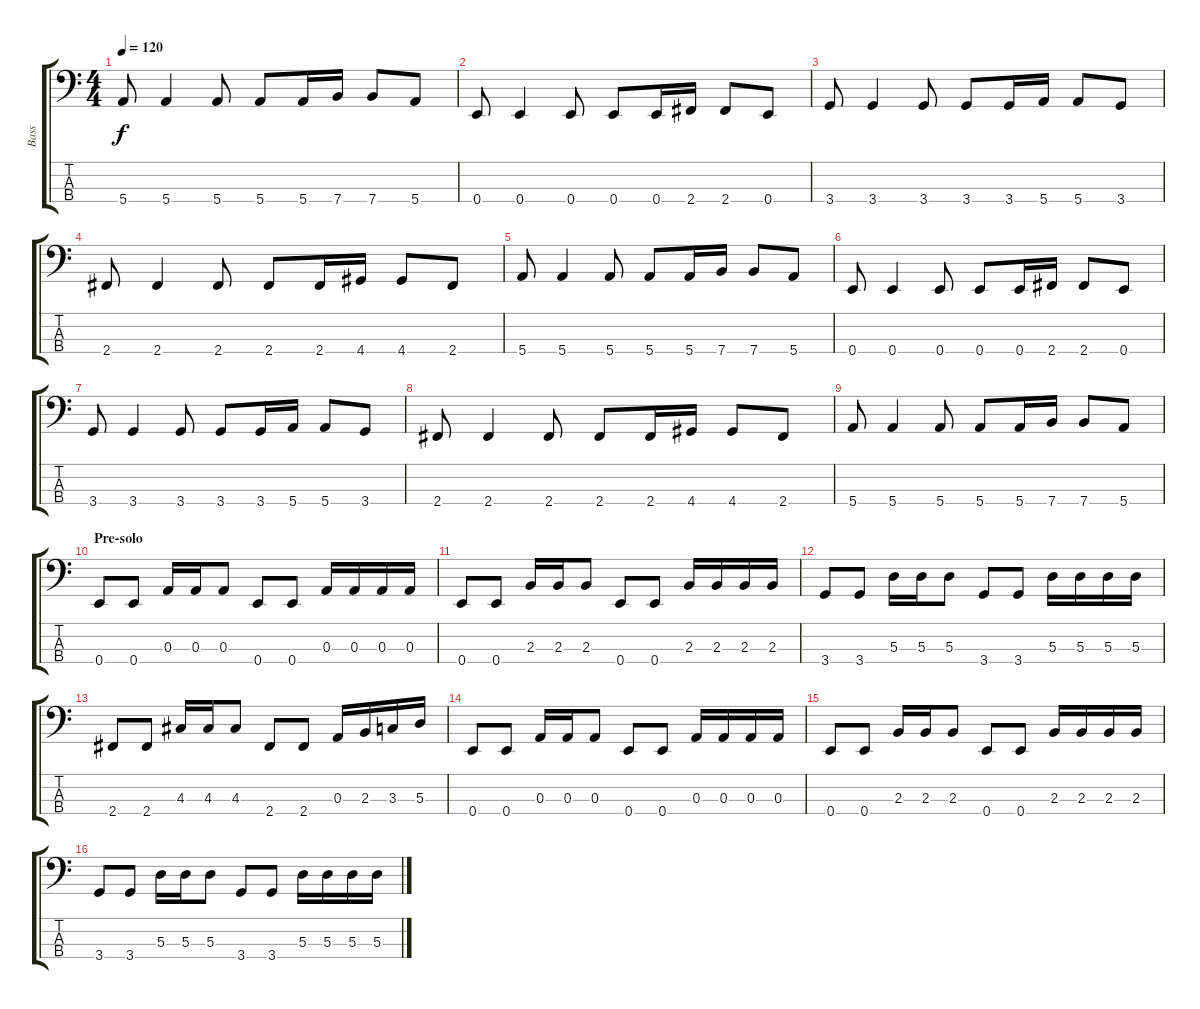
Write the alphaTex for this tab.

\track ("Bass" "Bass") {instrument slapbass1}
\staff {score tabs}
\tuning (G2 D2 A1 E1) {hide}
\ts (4 4)
\tempo 120
\clef f4
\ks c
5.4.8{dy f} 5.4.4 5.4.8 5.4.8 5.4.16 7.4.16 7.4.8 5.4.8 |
0.4.8 0.4.4 0.4.8 0.4.8 0.4.16 2.4.16 2.4.8 0.4.8 |
3.4.8 3.4.4 3.4.8 3.4.8 3.4.16 5.4.16 5.4.8 3.4.8 |
2.4.8 2.4.4 2.4.8 2.4.8 2.4.16 4.4.16 4.4.8 2.4.8 |
5.4.8 5.4.4 5.4.8 5.4.8 5.4.16 7.4.16 7.4.8 5.4.8 |
0.4.8 0.4.4 0.4.8 0.4.8 0.4.16 2.4.16 2.4.8 0.4.8 |
3.4.8 3.4.4 3.4.8 3.4.8 3.4.16 5.4.16 5.4.8 3.4.8 |
2.4.8 2.4.4 2.4.8 2.4.8 2.4.16 4.4.16 4.4.8 2.4.8 |
5.4.8 5.4.4 5.4.8 5.4.8 5.4.16 7.4.16 7.4.8 5.4.8 |
\section ("" "Pre-solo")
0.4.8 0.4.8 0.3.16 0.3.16 0.3.8 0.4.8 0.4.8 0.3.16 0.3.16 0.3.16 0.3.16 |
0.4.8 0.4.8 2.3.16 2.3.16 2.3.8 0.4.8 0.4.8 2.3.16 2.3.16 2.3.16 2.3.16 |
3.4.8 3.4.8 5.3.16 5.3.16 5.3.8 3.4.8 3.4.8 5.3.16 5.3.16 5.3.16 5.3.16 |
2.4.8 2.4.8 4.3.16 4.3.16 4.3.8 2.4.8 2.4.8 0.3.16 2.3.16 3.3.16 5.3.16 |
0.4.8 0.4.8 0.3.16 0.3.16 0.3.8 0.4.8 0.4.8 0.3.16 0.3.16 0.3.16 0.3.16 |
0.4.8 0.4.8 2.3.16 2.3.16 2.3.8 0.4.8 0.4.8 2.3.16 2.3.16 2.3.16 2.3.16 |
3.4.8 3.4.8 5.3.16 5.3.16 5.3.8 3.4.8 3.4.8 5.3.16 5.3.16 5.3.16 5.3.16
